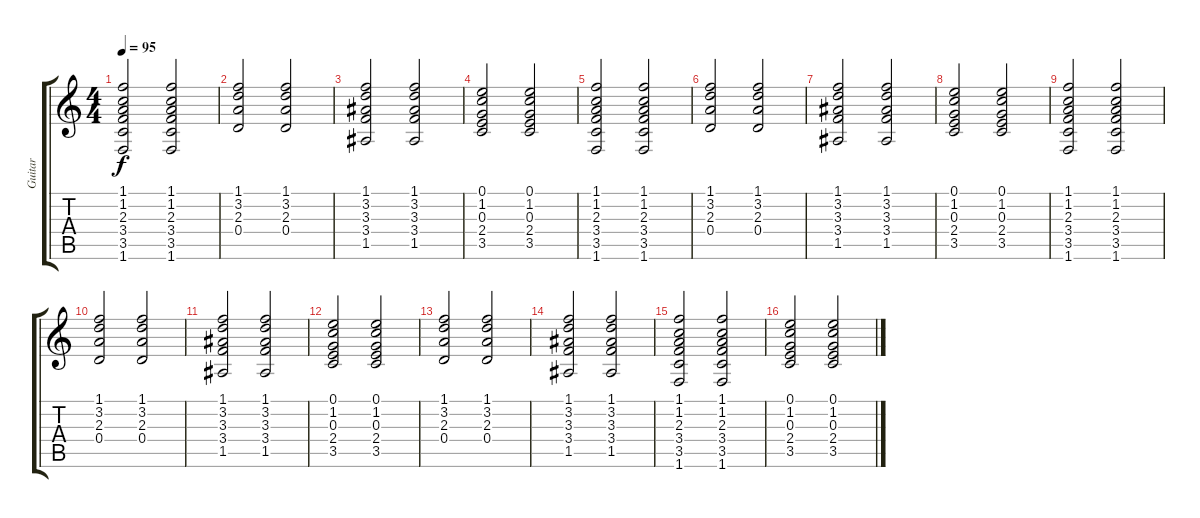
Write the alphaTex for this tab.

\track ("Guitar" "Guitar") {instrument acousticguitarnylon}
\staff {score tabs}
\tuning (E4 B3 G3 D3 A2 E2) {hide}
\ts (4 4)
\tempo 95
\clef g2
\ks c
(1.1 1.2 2.3 3.4 3.5 1.6).2{dy f} (1.1 1.2 2.3 3.4 3.5 1.6).2 |
(1.1 3.2 2.3 0.4).2 (1.1 3.2 2.3 0.4).2 |
(1.1 3.2 3.3 3.4 1.5).2 (1.1 3.2 3.3 3.4 1.5).2 |
(0.1 1.2 0.3 2.4 3.5).2 (0.1 1.2 0.3 2.4 3.5).2 |
(1.1 1.2 2.3 3.4 3.5 1.6).2 (1.1 1.2 2.3 3.4 3.5 1.6).2 |
(1.1 3.2 2.3 0.4).2 (1.1 3.2 2.3 0.4).2 |
(1.1 3.2 3.3 3.4 1.5).2 (1.1 3.2 3.3 3.4 1.5).2 |
(0.1 1.2 0.3 2.4 3.5).2 (0.1 1.2 0.3 2.4 3.5).2 |
(1.1 1.2 2.3 3.4 3.5 1.6).2 (1.1 1.2 2.3 3.4 3.5 1.6).2 |
(1.1 3.2 2.3 0.4).2 (1.1 3.2 2.3 0.4).2 |
(1.1 3.2 3.3 3.4 1.5).2 (1.1 3.2 3.3 3.4 1.5).2 |
(0.1 1.2 0.3 2.4 3.5).2 (0.1 1.2 0.3 2.4 3.5).2 |
(1.1 3.2 2.3 0.4).2 (1.1 3.2 2.3 0.4).2 |
(1.1 3.2 3.3 3.4 1.5).2 (1.1 3.2 3.3 3.4 1.5).2 |
(1.1 1.2 2.3 3.4 3.5 1.6).2 (1.1 1.2 2.3 3.4 3.5 1.6).2 |
(0.1 1.2 0.3 2.4 3.5).2 (0.1 1.2 0.3 2.4 3.5).2
